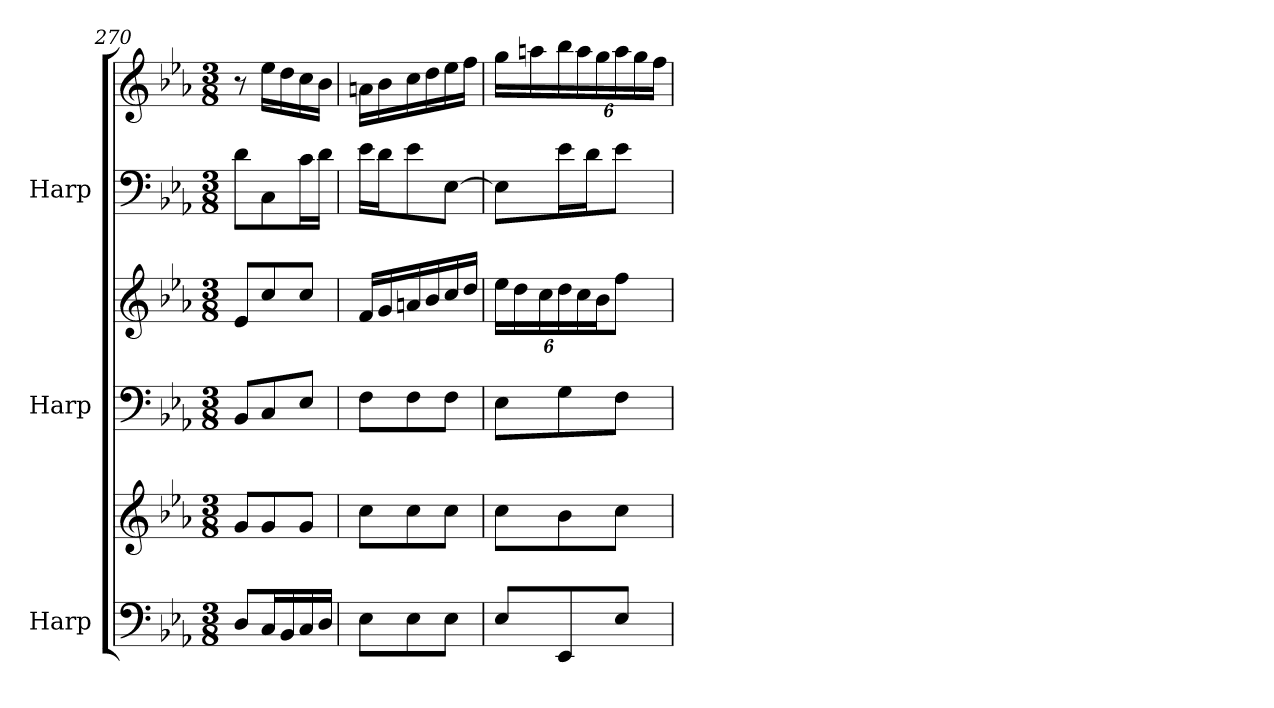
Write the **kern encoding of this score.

**kern	**kern	**kern	**kern	**kern	**kern
*part3	*part3	*part2	*part2	*part1	*part1
*staff6	*staff5	*staff4	*staff3	*staff2	*staff1
*I"Harp	*	*I"Harp	*	*I"Harp	*
*I'Hp	*	*I'Hp	*	*I'Hp	*
*clefF4	*clefG2	*clefF4	*clefG2	*clefF4	*clefG2
*k[b-e-a-]	*k[b-e-a-]	*k[b-e-a-]	*k[b-e-a-]	*k[b-e-a-]	*k[b-e-a-]
*M3/8	*M3/8	*M3/8	*M3/8	*M3/8	*M3/8
=270	=270	=270	=270	=270	=270
8D/L	8g/L	8BB-/L	8e-/L	8d\L	8r
16C/L	8g/	8C/	8cc/	8C\	16ee-\LL
16BB-/	.	.	.	.	16dd\
16C/	8g/J	8E-/J	8cc/J	16c\L	16cc\
16D/JJ	.	.	.	16d\JJ	16b-\JJ
=271	=271	=271	=271	=271	=271
8E-\L	8cc\L	8F\L	16f/LL	16e-\LL	16an\LL
.	.	.	16g/	16d\J	16b-\
8E-\	8cc\	8F\	16an/	8e-\	16cc\
.	.	.	16b-/	.	16dd\
8E-\J	8cc\J	8F\J	16cc/	[8E-\J	16ee-\
.	.	.	16dd/JJ	.	16ff\JJ
=272	=272	=272	=272	=272	=272
*	*	*	*Xbrackettup	*	*
8E-/L	8cc\L	8E-\L	24ee-\LL	8E-\L]	16gg\LL
.	.	.	24dd\	.	.
.	.	.	.	.	16aan\
.	.	.	24cc\	.	.
*	*	*	*	*	*Xbrackettup
8EE-/	8b-\	8G\	24dd\	16e-\L	24bb-\
.	.	.	24cc\	.	24aa\
.	.	.	.	16d\J	.
.	.	.	24b-\J	.	24gg\
8E-/J	8cc\J	8F\J	8ff\J	8e-\J	24aa\
.	.	.	.	.	24gg\
.	.	.	.	.	24ff\JJ
=	=	=	=	=	=
*-	*-	*-	*-	*-	*-
